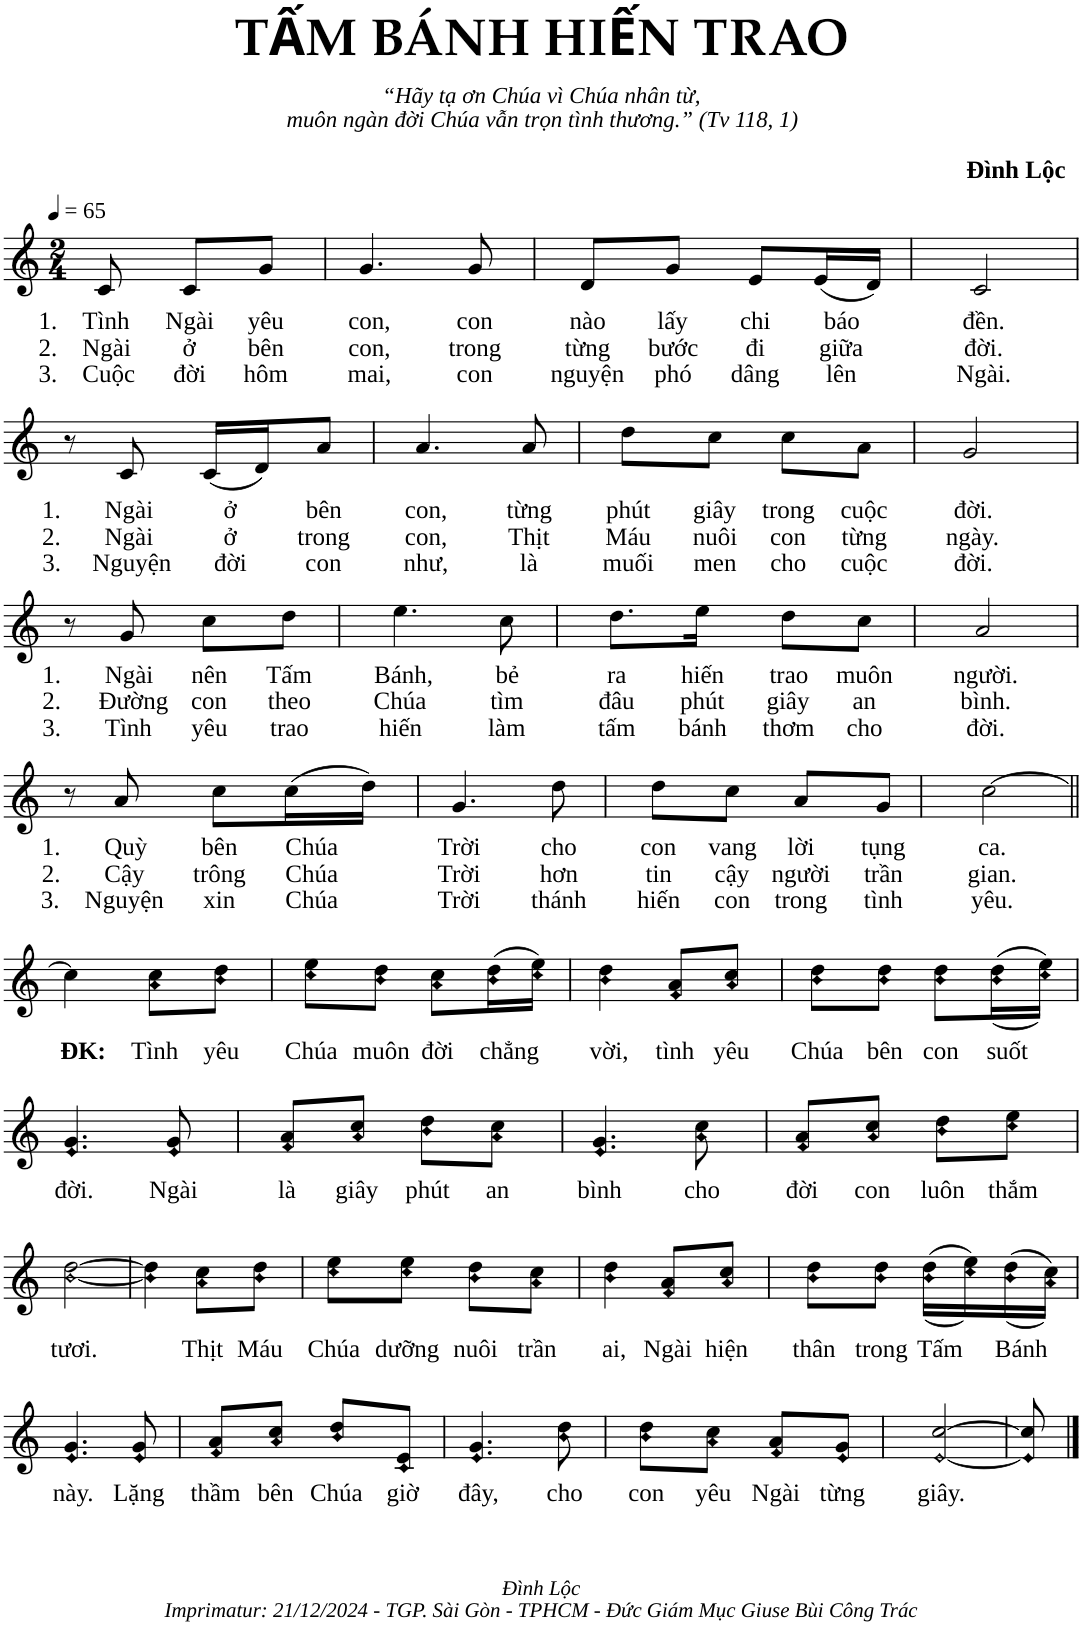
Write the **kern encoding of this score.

**kern	**text	**text	**text
*part1	*part1	*part1	*part1
*staff1	*staff1	*staff1	*staff1
*I"Piano	*	*	*
*I'Pno.	*	*	*
*clefG2	*	*	*
*k[]	*	*	*
*M2/4	*	*	*
*MM65	*	*	*
=1	=1	=1	=1
!	!LO:LY:b	!LO:LY:b	!LO:LY:b
8c/	1. Tình	2. Ngài	3. Cuộc
!	!LO:LY:b	!LO:LY:b	!LO:LY:b
8c/L	Ngài	ở	đời
!	!LO:LY:b	!LO:LY:b	!LO:LY:b
8g/J	yêu	bên	hôm
=2	=2	=2	=2
!	!LO:LY:b	!LO:LY:b	!LO:LY:b
4.g/	con,	con,	mai,
!	!LO:LY:b	!LO:LY:b	!LO:LY:b
8g/	con	trong	con
=3	=3	=3	=3
!	!LO:LY:b	!LO:LY:b	!LO:LY:b
8d/L	nào	từng	nguyện
!	!LO:LY:b	!LO:LY:b	!LO:LY:b
8g/J	lấy	bước	phó
!	!LO:LY:b	!LO:LY:b	!LO:LY:b
8e/L	chi	đi	dâng
!	!LO:LY:b	!LO:LY:b	!LO:LY:b
(16e/L	báo	giữa	lên
16d/JJ)	.	.	.
=4	=4	=4	=4
!	!LO:LY:b	!LO:LY:b	!LO:LY:b
2c/	đền.	đời.	Ngài.
!!LO:LB:g=z
=5	=5	=5	=5
8r	.	.	.
!	!LO:LY:b	!LO:LY:b	!LO:LY:b
8c/	1. Ngài	2. Ngài	3. Nguyện
!	!LO:LY:b	!LO:LY:b	!LO:LY:b
(16c/LL	ở	ở	đời
16d/J)	.	.	.
!	!LO:LY:b	!LO:LY:b	!LO:LY:b
8a/J	bên	trong	con
=6	=6	=6	=6
!	!LO:LY:b	!LO:LY:b	!LO:LY:b
4.a/	con,	con,	như,
!	!LO:LY:b	!LO:LY:b	!LO:LY:b
8a/	từng	Thịt	là
=7	=7	=7	=7
!	!LO:LY:b	!LO:LY:b	!LO:LY:b
8dd\L	phút	Máu	muối
!	!LO:LY:b	!LO:LY:b	!LO:LY:b
8cc\J	giây	nuôi	men
!	!LO:LY:b	!LO:LY:b	!LO:LY:b
8cc\L	trong	con	cho
!	!LO:LY:b	!LO:LY:b	!LO:LY:b
8a\J	cuộc	từng	cuộc
=8	=8	=8	=8
!	!LO:LY:b	!LO:LY:b	!LO:LY:b
2g/	đời.	ngày.	đời.
!!LO:LB:g=z
=9	=9	=9	=9
8r	.	.	.
!	!LO:LY:b	!LO:LY:b	!LO:LY:b
8g/	1. Ngài	2. Đường	3. Tình
!	!LO:LY:b	!LO:LY:b	!LO:LY:b
8cc\L	nên	con	yêu
!	!LO:LY:b	!LO:LY:b	!LO:LY:b
8dd\J	Tấm	theo	trao
=10	=10	=10	=10
!	!LO:LY:b	!LO:LY:b	!LO:LY:b
4.ee\	Bánh,	Chúa	hiến
!	!LO:LY:b	!LO:LY:b	!LO:LY:b
8cc\	bẻ	tìm	làm
=11	=11	=11	=11
!	!LO:LY:b	!LO:LY:b	!LO:LY:b
8.dd\L	ra	đâu	tấm
!	!LO:LY:b	!LO:LY:b	!LO:LY:b
16ee\Jk	hiến	phút	bánh
!	!LO:LY:b	!LO:LY:b	!LO:LY:b
8dd\L	trao	giây	thơm
!	!LO:LY:b	!LO:LY:b	!LO:LY:b
8cc\J	muôn	an	cho
=12	=12	=12	=12
!	!LO:LY:b	!LO:LY:b	!LO:LY:b
2a/	người.	bình.	đời.
!!LO:LB:g=z
=13	=13	=13	=13
8r	.	.	.
!	!LO:LY:b	!LO:LY:b	!LO:LY:b
8a/	1. Quỳ	2. Cậy	3. Nguyện
!	!LO:LY:b	!LO:LY:b	!LO:LY:b
8cc\L	bên	trông	xin
!	!LO:LY:b	!LO:LY:b	!LO:LY:b
(16cc\L	Chúa	Chúa	Chúa
16dd\JJ)	.	.	.
=14	=14	=14	=14
!	!LO:LY:b	!LO:LY:b	!LO:LY:b
4.g/	Trời	Trời	Trời
!	!LO:LY:b	!LO:LY:b	!LO:LY:b
8dd\	cho	hơn	thánh
=15	=15	=15	=15
!	!LO:LY:b	!LO:LY:b	!LO:LY:b
8dd\L	con	tin	hiến
!	!LO:LY:b	!LO:LY:b	!LO:LY:b
8cc\J	vang	cậy	con
!	!LO:LY:b	!LO:LY:b	!LO:LY:b
8a/L	lời	người	trong
!	!LO:LY:b	!LO:LY:b	!LO:LY:b
8g/J	tụng	trần	tình
=16	=16	=16	=16
!	!LO:LY:b	!LO:LY:b	!LO:LY:b
[2cc\	ca.	gian.	yêu.
!!LO:LB:g=z
=17||	=17||	=17||	=17||
4cc\]	.	.	.
!	!LO:LY:b	!	!
8a\ 8cc\L	ĐK: Tình	.	.
!	!LO:LY:b	!	!
8b\ 8dd\J	yêu	.	.
=18	=18	=18	=18
!	!LO:LY:b	!	!
8cc\ 8ee\L	Chúa	.	.
!	!LO:LY:b	!	!
8b\ 8dd\J	muôn	.	.
!	!LO:LY:b	!	!
8a\ 8cc\L	đời	.	.
!	!LO:LY:b	!	!
(16b\ 16dd\L	chẳng	.	.
16cc\ 16ee\JJ)	.	.	.
=19	=19	=19	=19
!	!LO:LY:b	!	!
4b\ 4dd\	vời,	.	.
!	!LO:LY:b	!	!
8f/ 8a/L	tình	.	.
!	!LO:LY:b	!	!
8a/ 8cc/J	yêu	.	.
=20	=20	=20	=20
!	!LO:LY:b	!	!
8b\ 8dd\L	Chúa	.	.
!	!LO:LY:b	!	!
8b\ 8dd\J	bên	.	.
!	!LO:LY:b	!	!
8b\ 8dd\L	con	.	.
!	!LO:LY:b	!	!
(<(16b\ 16dd\L	suốt	.	.
16cc\ 16ee\JJ))	.	.	.
!!LO:LB:g=z
=21	=21	=21	=21
!	!LO:LY:b	!	!
4.e/ 4.g/	đời.	.	.
!	!LO:LY:b	!	!
8e/ 8g/	Ngài	.	.
=22	=22	=22	=22
!	!LO:LY:b	!	!
8f/ 8a/L	là	.	.
!	!LO:LY:b	!	!
8a/ 8cc/J	giây	.	.
!	!LO:LY:b	!	!
8b\ 8dd\L	phút	.	.
!	!LO:LY:b	!	!
8a\ 8cc\J	an	.	.
=23	=23	=23	=23
!	!LO:LY:b	!	!
4.e/ 4.g/	bình	.	.
!	!LO:LY:b	!	!
8a\ 8cc\	cho	.	.
=24	=24	=24	=24
!	!LO:LY:b	!	!
8f/ 8a/L	đời	.	.
!	!LO:LY:b	!	!
8a/ 8cc/J	con	.	.
!	!LO:LY:b	!	!
8b\ 8dd\L	luôn	.	.
!	!LO:LY:b	!	!
8cc\ 8ee\J	thắm	.	.
!!LO:LB:g=z
=25	=25	=25	=25
!	!LO:LY:b	!	!
[2b\ [2dd\	tươi.	.	.
=26	=26	=26	=26
4b\] 4dd\]	.	.	.
!	!LO:LY:b	!	!
8a\ 8cc\L	Thịt	.	.
!	!LO:LY:b	!	!
8b\ 8dd\J	Máu	.	.
=27	=27	=27	=27
!	!LO:LY:b	!	!
8cc\ 8ee\L	Chúa	.	.
!	!LO:LY:b	!	!
8cc\ 8ee\J	dưỡng	.	.
!	!LO:LY:b	!	!
8b\ 8dd\L	nuôi	.	.
!	!LO:LY:b	!	!
8a\ 8cc\J	trần	.	.
=28	=28	=28	=28
!	!LO:LY:b	!	!
4b\ 4dd\	ai,	.	.
!	!LO:LY:b	!	!
8f/ 8a/L	Ngài	.	.
!	!LO:LY:b	!	!
8a/ 8cc/J	hiện	.	.
=29	=29	=29	=29
!	!LO:LY:b	!	!
8b\ 8dd\L	thân	.	.
!	!LO:LY:b	!	!
8b\ 8dd\J	trong	.	.
!	!LO:LY:b	!	!
(<(16b\ 16dd\LL	Tấm	.	.
16cc\ 16ee\))	.	.	.
!	!LO:LY:b	!	!
(<(16b\ 16dd\	Bánh	.	.
16a\ 16cc\JJ))	.	.	.
!!LO:LB:g=z
=30	=30	=30	=30
!	!LO:LY:b	!	!
4.e/ 4.g/	này.	.	.
!	!LO:LY:b	!	!
8e/ 8g/	Lặng	.	.
=31	=31	=31	=31
!	!LO:LY:b	!	!
8f/ 8a/L	thầm	.	.
!	!LO:LY:b	!	!
8a/ 8cc/J	bên	.	.
!	!LO:LY:b	!	!
8b/ 8dd/L	Chúa	.	.
!	!LO:LY:b	!	!
8c/ 8e/J	giờ	.	.
=32	=32	=32	=32
!	!LO:LY:b	!	!
4.e/ 4.g/	đây,	.	.
!	!LO:LY:b	!	!
8b\ 8dd\	cho	.	.
=33	=33	=33	=33
!	!LO:LY:b	!	!
8b\ 8dd\L	con	.	.
!	!LO:LY:b	!	!
8a\ 8cc\J	yêu	.	.
!	!LO:LY:b	!	!
8f/ 8a/L	Ngài	.	.
!	!LO:LY:b	!	!
8e/ 8g/J	từng	.	.
=34	=34	=34	=34
!	!LO:LY:b	!	!
[2e/ [2cc/	giây.	.	.
=35	=35	=35	=35
8e/] 8cc/]	.	.	.
==	==	==	==
*-	*-	*-	*-
